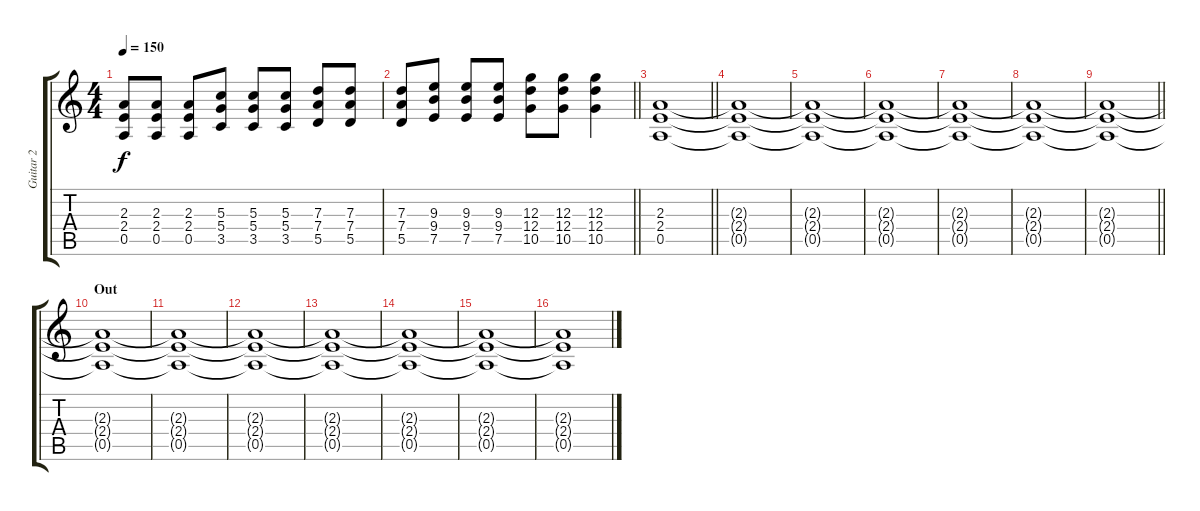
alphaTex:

\track ("Guitar 2" "Guitar 2") {instrument overdrivenguitar}
\staff {score tabs}
\tuning (E4 B3 G3 D3 A2 E2) {hide}
\ts (4 4)
\tempo 150
\clef g2
\ks c
(2.3 2.4 0.5).8{dy f} (2.3 2.4 0.5).8 (2.3 2.4 0.5).8 (5.3 5.4 3.5).8 (5.3 5.4 3.5).8 (5.3 5.4 3.5).8 (7.3 7.4 5.5).8 (7.3 7.4 5.5).8 |
\barLineRight lightlight
(7.3 7.4 5.5).8 (9.3 9.4 7.5).8 (9.3 9.4 7.5).8 (9.3 9.4 7.5).8 (12.3 12.4 10.5).8 (12.3 12.4 10.5).8 (12.3 12.4 10.5).4 |
\barLineRight lightlight
(2.3 2.4 0.5).1 |
(2.3{t} 2.4{t} 0.5{t}).1 |
(2.3{t} 2.4{t} 0.5{t}).1 |
(2.3{t} 2.4{t} 0.5{t}).1 |
(2.3{t} 2.4{t} 0.5{t}).1 |
(2.3{t} 2.4{t} 0.5{t}).1 |
\barLineRight lightlight
(2.3{t} 2.4{t} 0.5{t}).1 |
\section ("" "Out")
(2.3{t} 2.4{t} 0.5{t}).1 |
(2.3{t} 2.4{t} 0.5{t}).1 |
(2.3{t} 2.4{t} 0.5{t}).1 |
(2.3{t} 2.4{t} 0.5{t}).1 |
(2.3{t} 2.4{t} 0.5{t}).1 |
(2.3{t} 2.4{t} 0.5{t}).1 |
(2.3{t} 2.4{t} 0.5{t}).1
